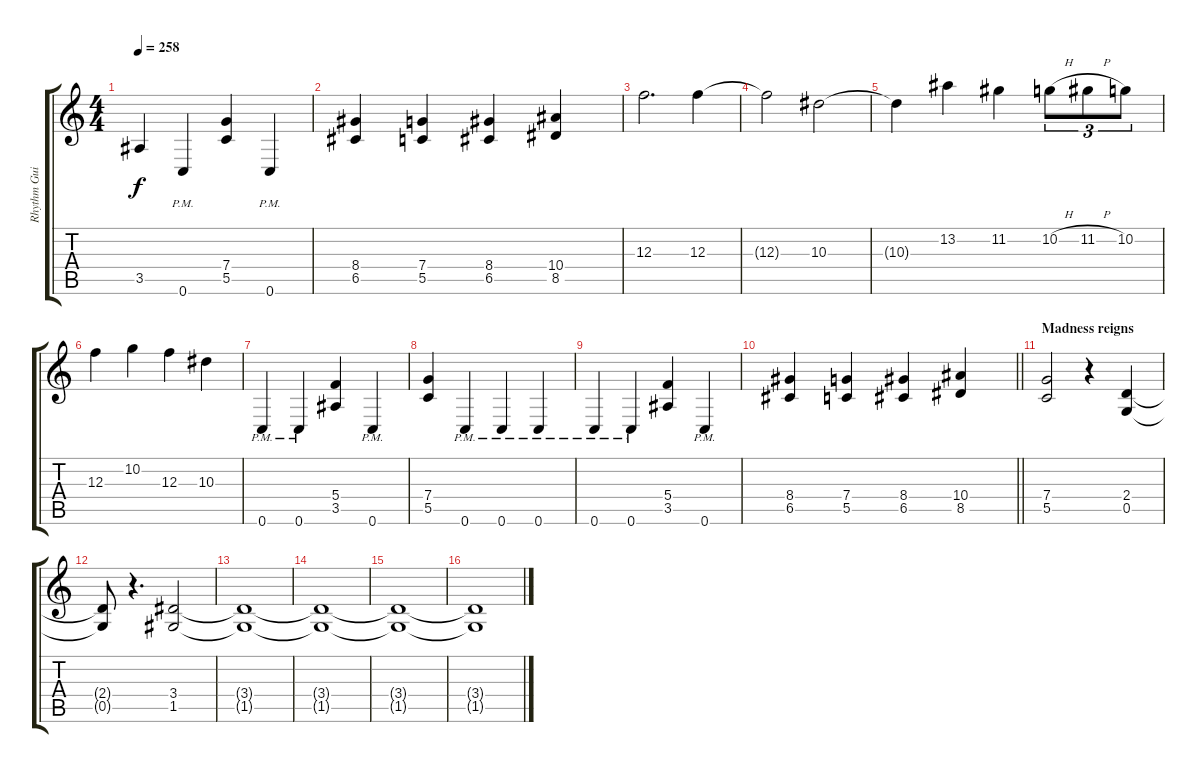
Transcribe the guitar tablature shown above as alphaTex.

\track ("Rhythm Guitar" "Rhythm Gui") {instrument distortionguitar}
\staff {score tabs}
\tuning (D4 A3 F3 C3 G2 C2) {hide}
\ts (4 4)
\tempo 258
\clef g2
\ks c
3.5{t}.4{dy f} 0.6{pm}.4 (7.4 5.5).4 0.6{pm}.4 |
(8.4 6.5).4 (7.4 5.5).4 (8.4 6.5).4 (10.4 8.5).4 |
12.3.2{d} 12.3.4 |
12.3{t}.2 10.3.2 |
10.3{t}.4 13.2.4 11.2.4 10.2{h}.8{tu (3 2)} 11.2{h}.8{tu (3 2)} 10.2.8{tu (3 2)} |
12.3.4 10.2.4 12.3.4 10.3.4 |
0.6{pm}.4 0.6{pm}.4 (5.4 3.5).4 0.6{pm}.4 |
(7.4 5.5).4 0.6{pm}.4 0.6{pm}.4 0.6{pm}.4 |
0.6{pm}.4 0.6{pm}.4 (5.4 3.5).4 0.6{pm}.4 |
\barLineRight lightlight
(8.4 6.5).4 (7.4 5.5).4 (8.4 6.5).4 (10.4 8.5).4 |
\section ("" "Madness reigns")
(7.4 5.5).2 r.4 (2.4 0.5).4 |
(2.4{t} 0.5{t}).8 r.4{d} (3.4 1.5).2 |
(3.4{t} 1.5{t}).1 |
(3.4{t} 1.5{t}).1 |
(3.4{t} 1.5{t}).1 |
(3.4{t} 1.5{t}).1
